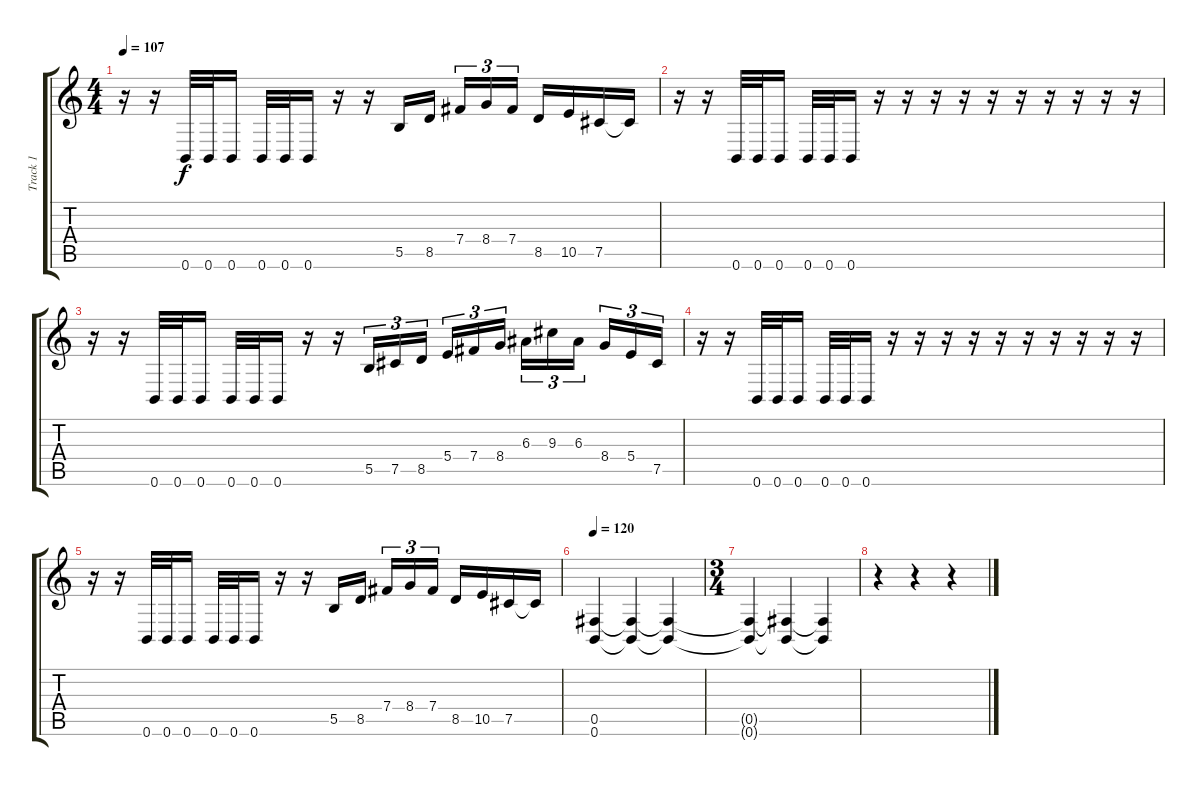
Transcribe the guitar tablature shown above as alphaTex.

\track ("Track 1" "Track 1") {instrument distortionguitar}
\staff {score tabs}
\tuning (Db4 Ab3 E3 B2 Gb2 B1) {hide}
\ts (4 4)
\tempo 107
\clef g2
\ks c
r.16{dy f} r.16 0.6.32 0.6.32 0.6.16 0.6.32 0.6.32 0.6.16 r.16 r.16 5.5.16 8.5.16 7.4.16{tu (3 2)} 8.4.16{tu (3 2)} 7.4.16{tu (3 2)} 8.5.16 10.5.16 7.5.16 7.5{t}.16 |
r.16 r.16 0.6.32 0.6.32 0.6.16 0.6.32 0.6.32 0.6.16 r.16 r.16 r.16 r.16 r.16 r.16 r.16 r.16 r.16 r.16 |
r.16 r.16 0.6.32 0.6.32 0.6.16 0.6.32 0.6.32 0.6.16 r.16 r.16 5.5.16{tu (3 2)} 7.5.16{tu (3 2)} 8.5.16{tu (3 2)} 5.4.16{tu (3 2)} 7.4.16{tu (3 2)} 8.4.16{tu (3 2)} 6.3.16{tu (3 2)} 9.3.16{tu (3 2)} 6.3.16{tu (3 2)} 8.4.16{tu (3 2)} 5.4.16{tu (3 2)} 7.5.16{tu (3 2)} |
r.16 r.16 0.6.32 0.6.32 0.6.16 0.6.32 0.6.32 0.6.16 r.16 r.16 r.16 r.16 r.16 r.16 r.16 r.16 r.16 r.16 |
r.16 r.16 0.6.32 0.6.32 0.6.16 0.6.32 0.6.32 0.6.16 r.16 r.16 5.5.16 8.5.16 7.4.16{tu (3 2)} 8.4.16{tu (3 2)} 7.4.16{tu (3 2)} 8.5.16 10.5.16 7.5.16 7.5{t}.16 |
\tempo 120
(0.5 0.6).4 (0.5{t} 0.6{t}).4 (0.5{t} 0.6{t}).4 |
\ts (3 4)
(0.5{t} 0.6{t}).4 (0.5{t} 0.6{t}).4 (0.5{t} 0.6{t}).4 |
r.4 r.4 r.4
